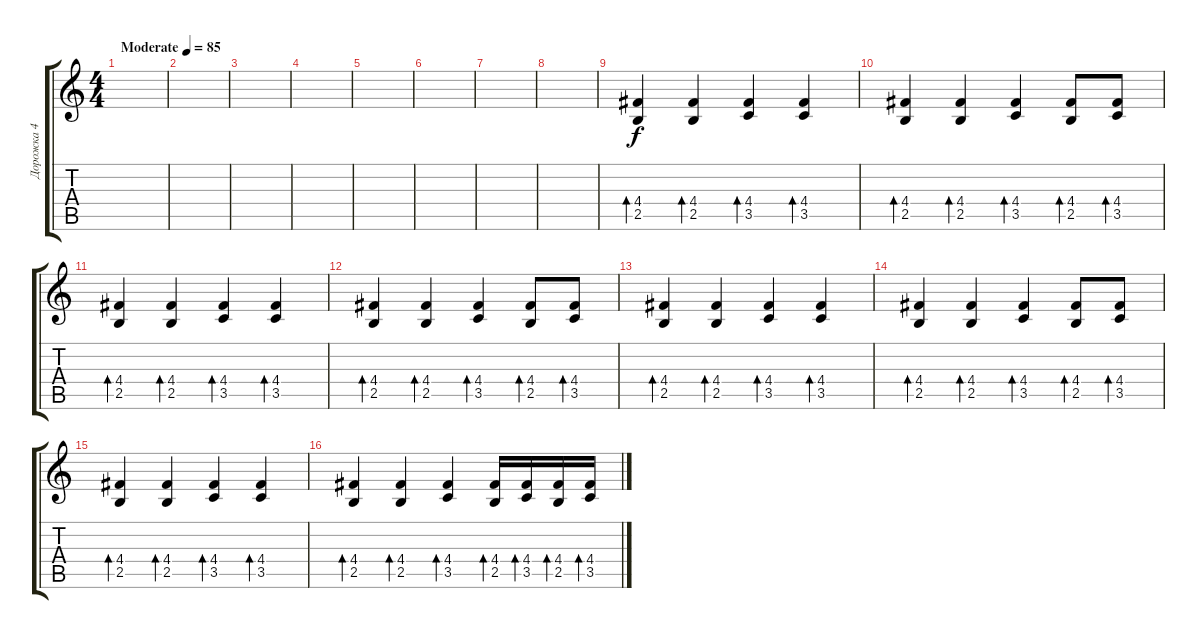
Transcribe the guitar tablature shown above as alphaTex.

\track ("Дорожка 4" "Дорожка 4") {instrument acousticguitarsteel}
\staff {score tabs}
\tuning (E4 B3 G3 D3 A2 E2) {hide}
\ts (4 4)
\tempo (85 "Moderate")
\clef g2
\ks c
|
|
|
|
|
|
|
|
(4.4 2.5).4{bd 120} (4.4 2.5).4{bd 120} (4.4 3.5).4{bd 120} (4.4 3.5).4{bd 120} |
(4.4 2.5).4{bd 120} (4.4 2.5).4{bd 120} (4.4 3.5).4{bd 120} (4.4 2.5).8{bd 120} (4.4 3.5).8{bd 60} |
(4.4 2.5).4{bd 120} (4.4 2.5).4{bd 120} (4.4 3.5).4{bd 120} (4.4 3.5).4{bd 120} |
(4.4 2.5).4{bd 120} (4.4 2.5).4{bd 120} (4.4 3.5).4{bd 120} (4.4 2.5).8{bd 120} (4.4 3.5).8{bd 60} |
(4.4 2.5).4{bd 120} (4.4 2.5).4{bd 120} (4.4 3.5).4{bd 120} (4.4 3.5).4{bd 120} |
(4.4 2.5).4{bd 120} (4.4 2.5).4{bd 120} (4.4 3.5).4{bd 120} (4.4 2.5).8{bd 120} (4.4 3.5).8{bd 60} |
(4.4 2.5).4{bd 120} (4.4 2.5).4{bd 120} (4.4 3.5).4{bd 120} (4.4 3.5).4{bd 120} |
(4.4 2.5).4{bd 120} (4.4 2.5).4{bd 120} (4.4 3.5).4{bd 120} (4.4 2.5).16{bd 120} (4.4 3.5).16{bd 60} (4.4 2.5).16{bd 60} (4.4 3.5).16{bd 60}
